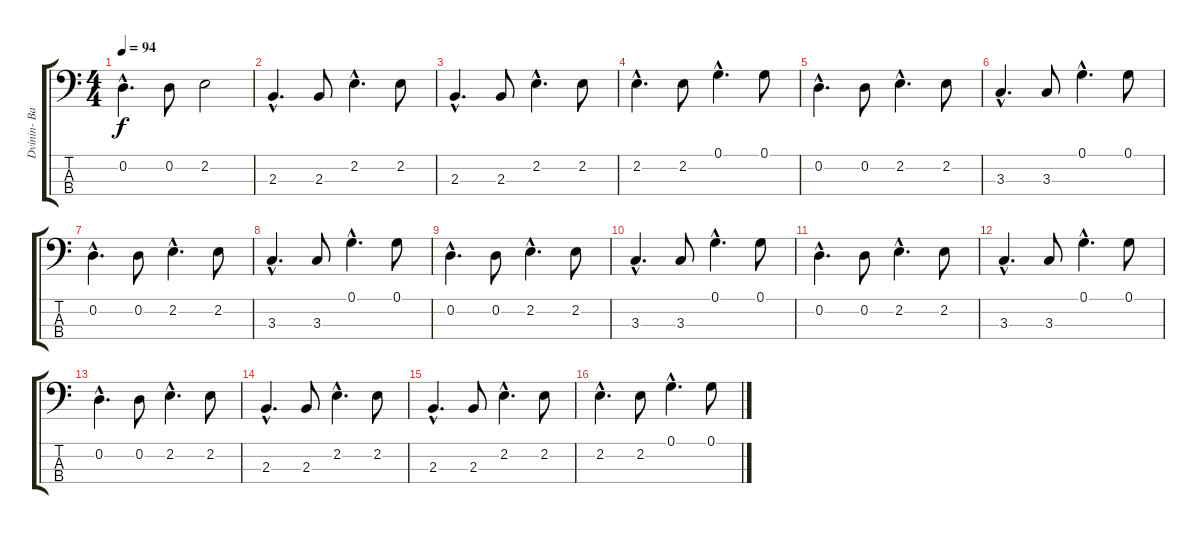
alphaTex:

\track ("Dvinin- Bass" "Dvinin- Ba") {instrument electricbasspick}
\staff {score tabs}
\tuning (G2 D2 A1 E1) {hide}
\ts (4 4)
\tempo 94
\clef f4
\ks c
0.2{hac}.4{d dy f} 0.2.8 2.2.2 |
2.3{hac}.4{d} 2.3.8 2.2{hac}.4{d} 2.2.8 |
2.3{hac}.4{d} 2.3.8 2.2{hac}.4{d} 2.2.8 |
2.2{hac}.4{d} 2.2.8 0.1{hac}.4{d} 0.1.8 |
0.2{hac}.4{d} 0.2.8 2.2{hac}.4{d} 2.2.8 |
3.3{hac}.4{d} 3.3.8 0.1{hac}.4{d} 0.1.8 |
0.2{hac}.4{d} 0.2.8 2.2{hac}.4{d} 2.2.8 |
3.3{hac}.4{d} 3.3.8 0.1{hac}.4{d} 0.1.8 |
0.2{hac}.4{d} 0.2.8 2.2{hac}.4{d} 2.2.8 |
3.3{hac}.4{d} 3.3.8 0.1{hac}.4{d} 0.1.8 |
0.2{hac}.4{d} 0.2.8 2.2{hac}.4{d} 2.2.8 |
3.3{hac}.4{d} 3.3.8 0.1{hac}.4{d} 0.1.8 |
0.2{hac}.4{d} 0.2.8 2.2{hac}.4{d} 2.2.8 |
2.3{hac}.4{d} 2.3.8 2.2{hac}.4{d} 2.2.8 |
2.3{hac}.4{d} 2.3.8 2.2{hac}.4{d} 2.2.8 |
2.2{hac}.4{d} 2.2.8 0.1{hac}.4{d} 0.1.8
